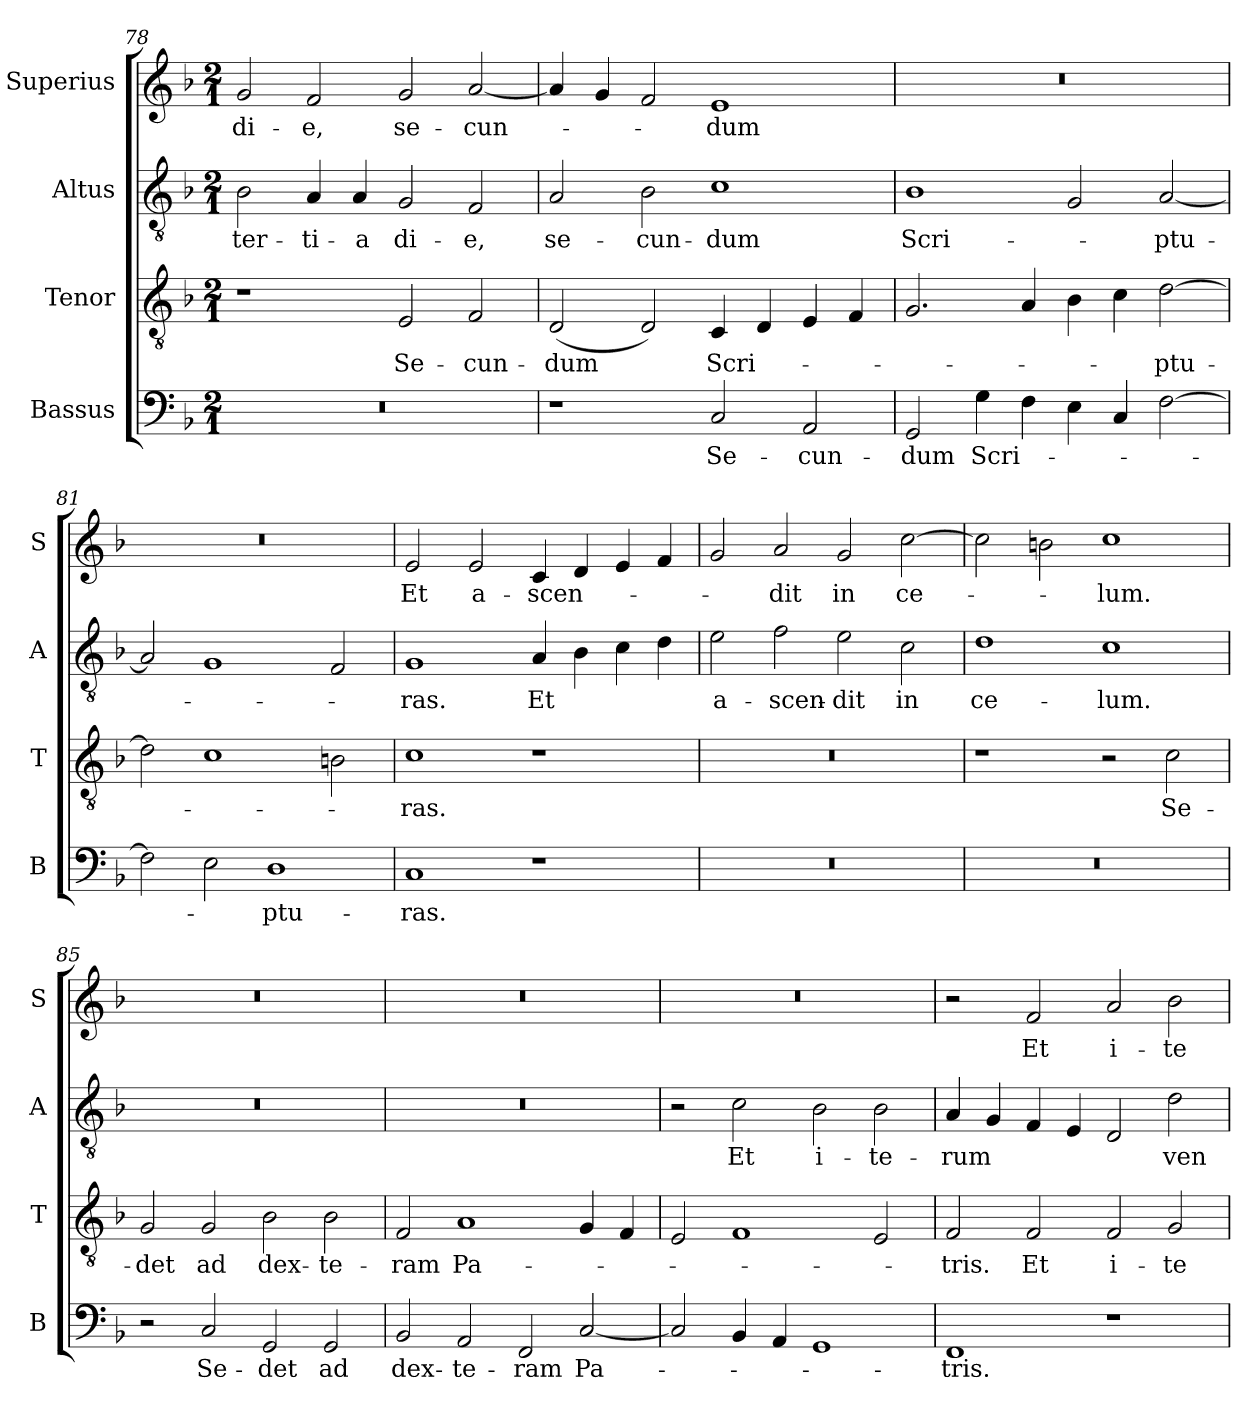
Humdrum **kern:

**kern	**text	**kern	**text	**kern	**text	**kern	**text
*part4	*part4	*part3	*part3	*part2	*part2	*part1	*part1
*staff4	*staff4	*staff3	*staff3	*staff2	*staff2	*staff1	*staff1
*I"Bassus	*	*I"Tenor	*	*I"Altus	*	*I"Superius	*
*I'B	*	*I'T	*	*I'A	*	*I'S	*
*clefF4	*	*clefGv2	*	*clefGv2	*	*clefG2	*
*k[b-]	*	*k[b-]	*	*k[b-]	*	*k[b-]	*
*M2/1	*	*M2/1	*	*M2/1	*	*M2/1	*
=78	=78	=78	=78	=78	=78	=78	=78
0r	.	1r	.	2B-	ter-	2g	di-
.	.	.	.	4A	-ti-	2f	-e,
.	.	.	.	4A	-a	.	.
.	.	2E	Se-	2G	di-	2g	se-
.	.	2F	-cun-	2F	-e,	[2a	-cun-
=79	=79	=79	=79	=79	=79	=79	=79
1r	.	(2D	-dum	2A	se-	4a]	.
.	.	.	.	.	.	4g	.
.	.	2D)	.	2B-	-cun-	2f	.
2C	Se-	4C	Scri-	1c	-dum	1e	-dum
.	.	4D	.	.	.	.	.
2AA	-cun-	4E	.	.	.	.	.
.	.	4F	.	.	.	.	.
=80	=80	=80	=80	=80	=80	=80	=80
2GG	-dum	2.G	.	1B-	Scri-	0r	.
4G	Scri-	.	.	.	.	.	.
4F	.	4A	.	.	.	.	.
4E	.	4B-	.	2G	.	.	.
4C	.	4c	.	.	.	.	.
[2F	.	[2d	-ptu-	[2A	-ptu-	.	.
=81	=81	=81	=81	=81	=81	=81	=81
2F]	.	2d]	.	2A]	.	0r	.
2E	.	1c	.	1G	.	.	.
1D	-ptu-	.	.	.	.	.	.
.	.	2Bn	.	2F	.	.	.
=82	=82	=82	=82	=82	=82	=82	=82
1C	-ras.	1c	-ras.	1G	-ras.	2e	Et
.	.	.	.	.	.	2e	a-
1r	.	1r	.	4A	Et	4c	-scen-
.	.	.	.	4B-	.	4d	.
.	.	.	.	4c	.	4e	.
.	.	.	.	4d	.	4f	.
=83	=83	=83	=83	=83	=83	=83	=83
0r	.	0r	.	2e	a-	2g	.
.	.	.	.	2f	-scen-	2a	-dit
.	.	.	.	2e	-dit	2g	in
.	.	.	.	2c	in	[2cc	ce-
=84	=84	=84	=84	=84	=84	=84	=84
0r	.	1r	.	1d	ce-	2cc]	.
.	.	.	.	.	.	2bn	.
.	.	2r	.	1c	-lum.	1cc	-lum.
.	.	2c	Se-	.	.	.	.
=85	=85	=85	=85	=85	=85	=85	=85
2r	.	2G	-det	0r	.	0r	.
2C	Se-	2G	ad	.	.	.	.
2GG	-det	2B-	dex-	.	.	.	.
2GG	ad	2B-	-te-	.	.	.	.
=86	=86	=86	=86	=86	=86	=86	=86
2BB-	dex-	2F	-ram	0r	.	0r	.
2AA	-te-	1A	Pa-	.	.	.	.
2FF	-ram	.	.	.	.	.	.
[2C	Pa-	4G	.	.	.	.	.
.	.	4F	.	.	.	.	.
=87	=87	=87	=87	=87	=87	=87	=87
2C]	.	2E	.	2r	.	0r	.
4BB-	.	1F	.	2c	Et	.	.
4AA	.	.	.	.	.	.	.
1GG	.	.	.	2B-	i-	.	.
.	.	2E	.	2B-	-te-	.	.
=88	=88	=88	=88	=88	=88	=88	=88
1FF	-tris.	2F	-tris.	4A	-rum	2r	.
.	.	.	.	4G	.	.	.
.	.	2F	Et	4F	.	2f	Et
.	.	.	.	4E	.	.	.
1r	.	2F	i-	2D	.	2a	i-
.	.	2G	-te-	2d	ven-	2b-	-te-
=	=	=	=	=	=	=	=
*-	*-	*-	*-	*-	*-	*-	*-
